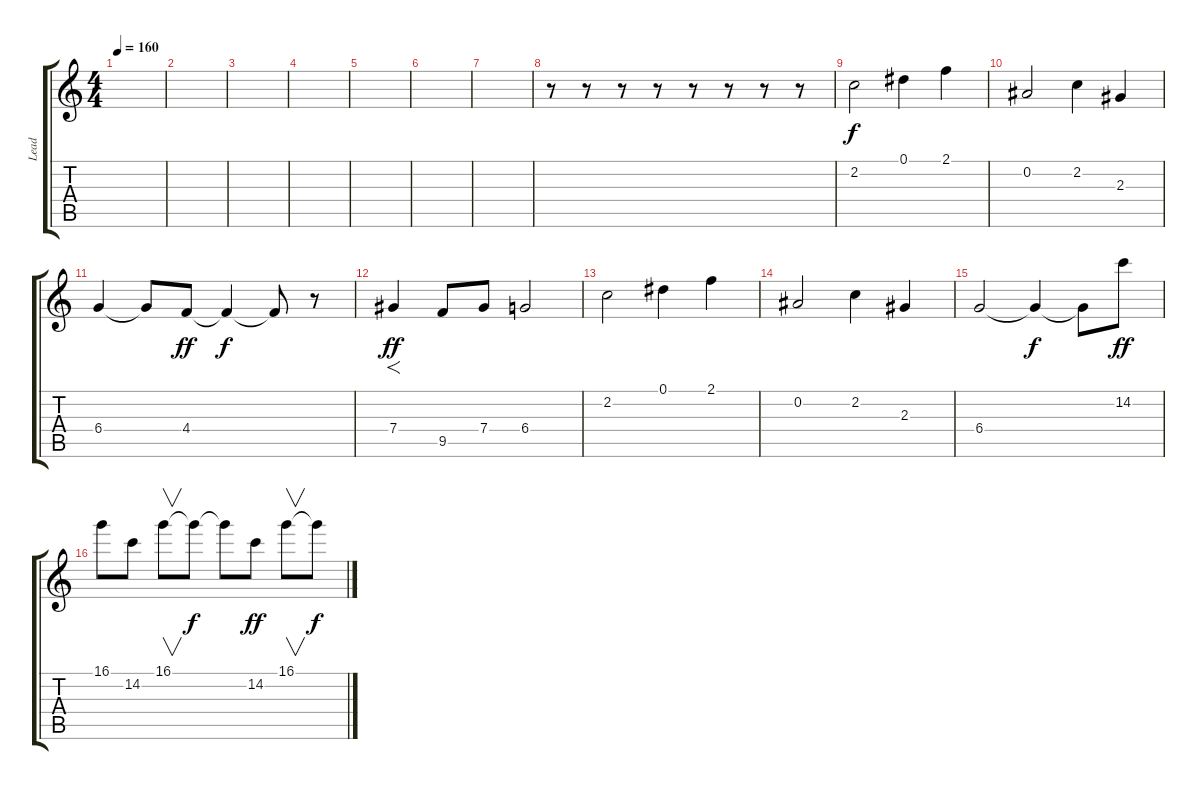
\track ("Lead" "Lead") {instrument overdrivenguitar}
\staff {score tabs}
\tuning (Eb4 Bb3 Gb3 Db3 Ab2 Eb2) {hide}
\ts (4 4)
\tempo 160
\clef g2
\ks c
|
|
|
|
|
|
|
r.8 r.8 r.8 r.8 r.8 r.8 r.8 r.8 |
2.2.2 0.1.4 2.1.4 |
0.2.2 2.2.4 2.3.4 |
6.4.4 6.4{t}.8{dy f} 4.4.8{dy ff} 4.4{t}.4{dy f} 4.4{t}.8 r.8 |
7.4.4{f dy ff} 9.5.8 7.4.8 6.4.2 |
2.2.2 0.1.4 2.1.4 |
0.2.2 2.2.4 2.3.4 |
6.4.2 6.4{t}.4{dy f} 6.4{t}.8 14.2.8{dy ff} |
16.1.8 14.2.8 16.1.8{v} 16.1{t}.8{dy f} 16.1{t}.8 14.2.8{dy ff} 16.1.8{v} 16.1{t}.8{dy f}
